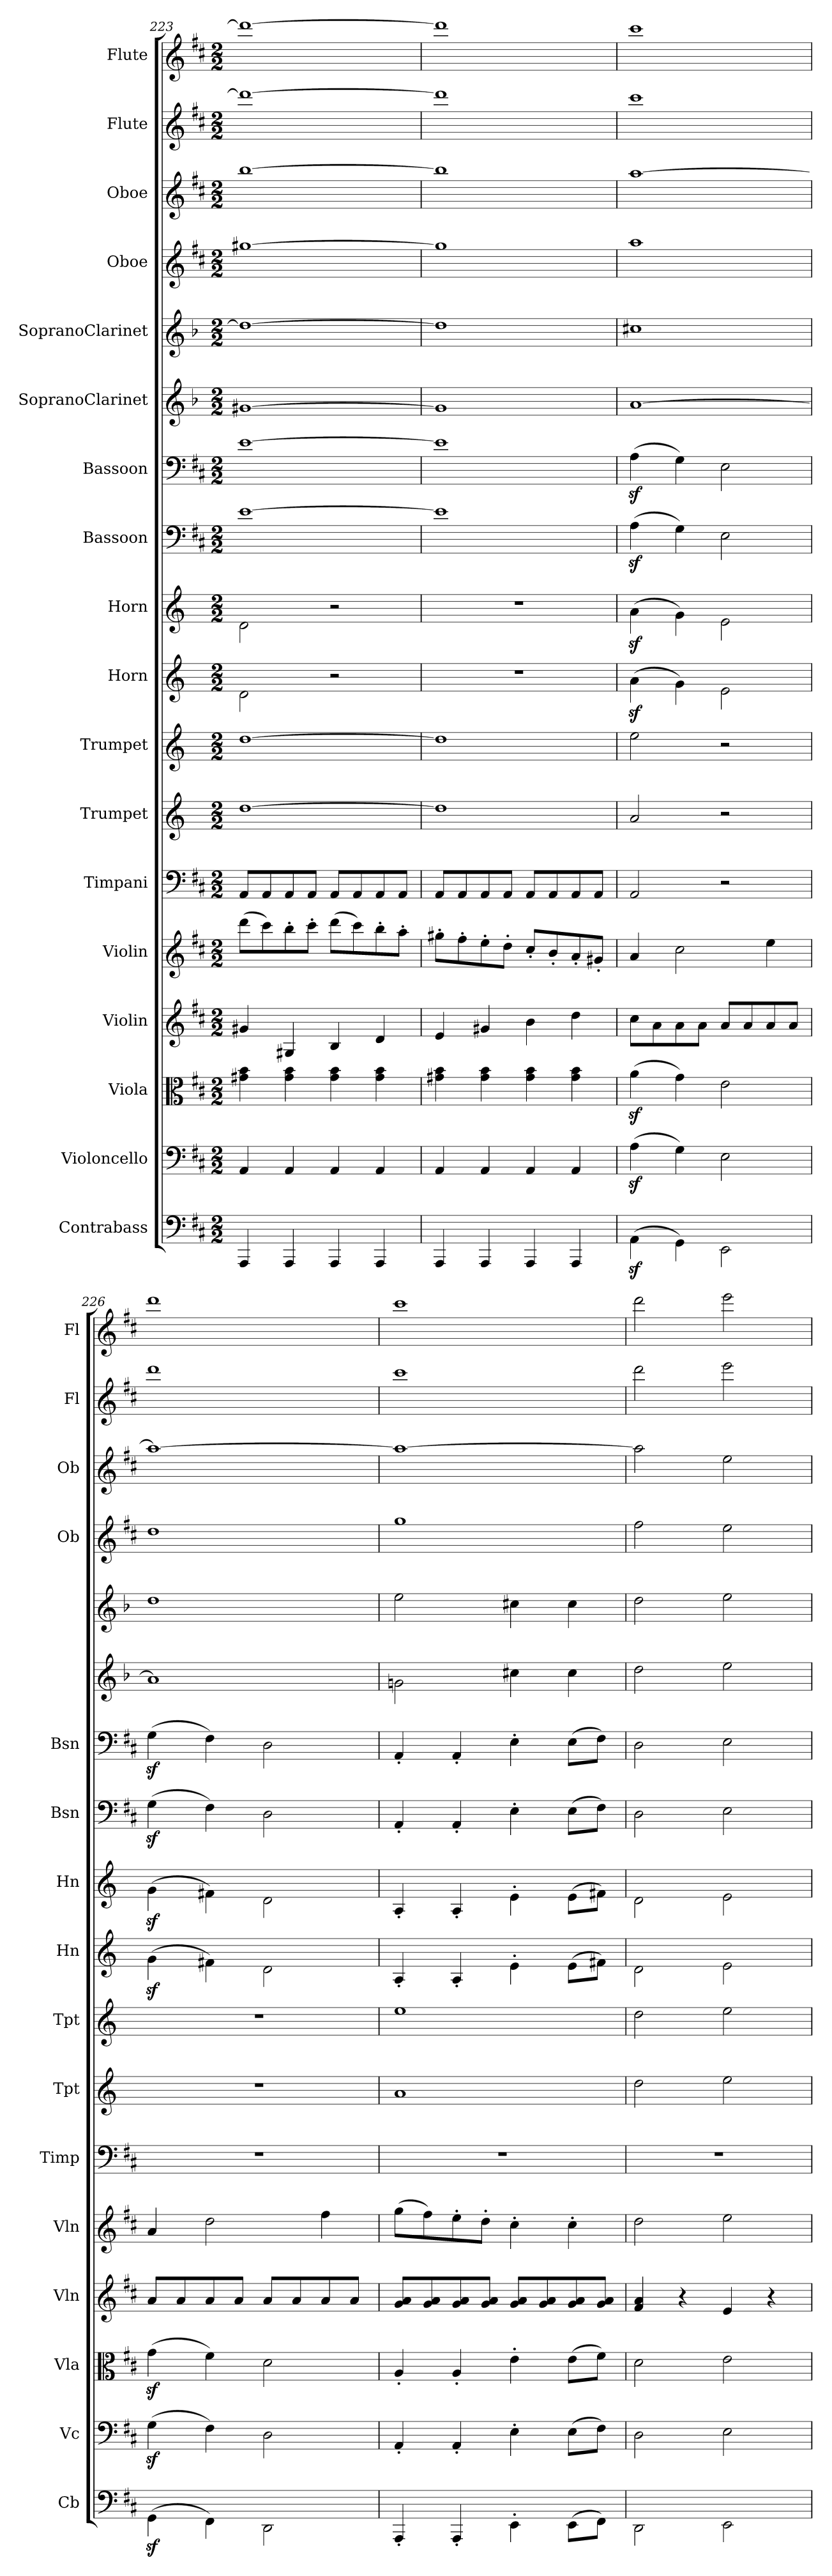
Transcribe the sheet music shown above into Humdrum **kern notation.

**kern	**kern	**kern	**kern	**kern	**kern	**kern	**kern	**kern	**kern	**kern	**kern	**kern	**kern	**kern	**kern	**kern	**kern
*part18	*part17	*part16	*part15	*part14	*part13	*part12	*part11	*part10	*part9	*part8	*part7	*part6	*part5	*part4	*part3	*part2	*part1
*staff18	*staff17	*staff16	*staff15	*staff14	*staff13	*staff12	*staff11	*staff10	*staff9	*staff8	*staff7	*staff6	*staff5	*staff4	*staff3	*staff2	*staff1
*I"Contrabass	*I"Violoncello	*I"Viola	*I"Violin	*I"Violin	*I"Timpani	*I"Trumpet	*I"Trumpet	*I"Horn	*I"Horn	*I"Bassoon	*I"Bassoon	*I"SopranoClarinet	*I"SopranoClarinet	*I"Oboe	*I"Oboe	*I"Flute	*I"Flute
*I'Cb	*I'Vc	*I'Vla	*I'Vln	*I'Vln	*I'Timp	*I'Tpt	*I'Tpt	*I'Hn	*I'Hn	*I'Bsn	*I'Bsn	*	*	*I'Ob	*I'Ob	*I'Fl	*I'Fl
*clefF4	*clefF4	*clefC3	*clefG2	*clefG2	*clefF4	*clefG2	*clefG2	*clefG2	*clefG2	*clefF4	*clefF4	*clefG2	*clefG2	*clefG2	*clefG2	*clefG2	*clefG2
*k[f#c#]	*k[f#c#]	*k[f#c#]	*k[f#c#]	*k[f#c#]	*k[f#c#]	*k[]	*k[]	*k[]	*k[]	*k[f#c#]	*k[f#c#]	*k[b-]	*k[b-]	*k[f#c#]	*k[f#c#]	*k[f#c#]	*k[f#c#]
*M2/2	*M2/2	*M2/2	*M2/2	*M2/2	*M2/2	*M2/2	*M2/2	*M2/2	*M2/2	*M2/2	*M2/2	*M2/2	*M2/2	*M2/2	*M2/2	*M2/2	*M2/2
=223	=223	=223	=223	=223	=223	=223	=223	=223	=223	=223	=223	=223	=223	=223	=223	=223	=223
4AAA/	4AA/	4g#X\ 4b\	4g#X/	(8ddd\L	8AA/L	[1dd\	[1dd\	2d\	2d\	[1e\	[1e\	[1g#X\	1dd\_	[1gg#X\	[1bb\	1ddd\_	1ddd\_
.	.	.	.	8ccc#\)	8AA/	.	.	.	.	.	.	.	.	.	.	.	.
4AAA/	4AA/	4g#\ 4b\	4G#X/	8bb'\	8AA/	.	.	.	.	.	.	.	.	.	.	.	.
.	.	.	.	8ccc#'\J	8AA/J	.	.	.	.	.	.	.	.	.	.	.	.
4AAA/	4AA/	4g#\ 4b\	4B/	(8ddd\L	8AA/L	.	.	2r	2r	.	.	.	.	.	.	.	.
.	.	.	.	8ccc#\)	8AA/	.	.	.	.	.	.	.	.	.	.	.	.
4AAA/	4AA/	4g#\ 4b\	4d/	8bb'\	8AA/	.	.	.	.	.	.	.	.	.	.	.	.
.	.	.	.	8aa'\J	8AA/J	.	.	.	.	.	.	.	.	.	.	.	.
=224	=224	=224	=224	=224	=224	=224	=224	=224	=224	=224	=224	=224	=224	=224	=224	=224	=224
4AAA/	4AA/	4g#X\ 4b\	4e/	8gg#X'\L	8AA/L	1dd\]	1dd\]	1r	1r	1e\]	1e\]	1g#\]	1dd\]	1gg#\]	1bb\]	1ddd\]	1ddd\]
.	.	.	.	8ff#'\	8AA/	.	.	.	.	.	.	.	.	.	.	.	.
4AAA/	4AA/	4g#\ 4b\	4g#X/	8ee'\	8AA/	.	.	.	.	.	.	.	.	.	.	.	.
.	.	.	.	8dd'\J	8AA/J	.	.	.	.	.	.	.	.	.	.	.	.
4AAA/	4AA/	4g#\ 4b\	4b\	8cc#'/L	8AA/L	.	.	.	.	.	.	.	.	.	.	.	.
.	.	.	.	8b'/	8AA/	.	.	.	.	.	.	.	.	.	.	.	.
4AAA/	4AA/	4g#\ 4b\	4dd\	8a'/	8AA/	.	.	.	.	.	.	.	.	.	.	.	.
.	.	.	.	8g#X'/J	8AA/J	.	.	.	.	.	.	.	.	.	.	.	.
=225	=225	=225	=225	=225	=225	=225	=225	=225	=225	=225	=225	=225	=225	=225	=225	=225	=225
(4AAz\	(4Az\	(4az\	8cc#\L	4a/	2AA/	2a/	2ee\	(4az\	(4az\	(4Az\	(4Az\	[1a\	1cc#X\	1aa\	[1aa\	1ccc#\	1ccc#\
.	.	.	8a\	.	.	.	.	.	.	.	.	.	.	.	.	.	.
4GG\)	4G\)	4g\)	8a\	2cc#\	.	.	.	4g\)	4g\)	4G\)	4G\)	.	.	.	.	.	.
.	.	.	8a\J	.	.	.	.	.	.	.	.	.	.	.	.	.	.
2EE\	2E\	2e\	8a/L	.	2r	2r	2r	2e\	2e\	2E\	2E\	.	.	.	.	.	.
.	.	.	8a/	.	.	.	.	.	.	.	.	.	.	.	.	.	.
.	.	.	8a/	4ee\	.	.	.	.	.	.	.	.	.	.	.	.	.
.	.	.	8a/J	.	.	.	.	.	.	.	.	.	.	.	.	.	.
=226	=226	=226	=226	=226	=226	=226	=226	=226	=226	=226	=226	=226	=226	=226	=226	=226	=226
(4GGz\	(4Gz\	(4gz\	8a/L	4a/	1r	1r	1r	(4gz\	(4gz\	(4Gz\	(4Gz\	1a\]	1dd\	1dd\	1aa\_	1ddd\	1ddd\
.	.	.	8a/	.	.	.	.	.	.	.	.	.	.	.	.	.	.
4FF#\)	4F#\)	4f#\)	8a/	2dd\	.	.	.	4f#X\)	4f#X\)	4F#\)	4F#\)	.	.	.	.	.	.
.	.	.	8a/J	.	.	.	.	.	.	.	.	.	.	.	.	.	.
2DD\	2D\	2d\	8a/L	.	.	.	.	2d\	2d\	2D\	2D\	.	.	.	.	.	.
.	.	.	8a/	.	.	.	.	.	.	.	.	.	.	.	.	.	.
.	.	.	8a/	4ff#\	.	.	.	.	.	.	.	.	.	.	.	.	.
.	.	.	8a/J	.	.	.	.	.	.	.	.	.	.	.	.	.	.
=227	=227	=227	=227	=227	=227	=227	=227	=227	=227	=227	=227	=227	=227	=227	=227	=227	=227
4AAA'/	4AA'/	4A'/	8g/ 8a/L	(8gg\L	1r	1a/	1ee\	4A'/	4A'/	4AA'/	4AA'/	2gn\	2ee\	1gg\	1aa\_	1ccc#\	1ccc#\
.	.	.	8g/ 8a/	8ff#\)	.	.	.	.	.	.	.	.	.	.	.	.	.
4AAA'/	4AA'/	4A'/	8g/ 8a/	8ee'\	.	.	.	4A'/	4A'/	4AA'/	4AA'/	.	.	.	.	.	.
.	.	.	8g/ 8a/J	8dd'\J	.	.	.	.	.	.	.	.	.	.	.	.	.
4EE'\	4E'\	4e'\	8g/ 8a/L	4cc#'\	.	.	.	4e'\	4e'\	4E'\	4E'\	4cc#X\	4cc#X\	.	.	.	.
.	.	.	8g/ 8a/	.	.	.	.	.	.	.	.	.	.	.	.	.	.
(8EE\L	(8E\L	(8e\L	8g/ 8a/	4cc#'\	.	.	.	(8e\L	(8e\L	(8E\L	(8E\L	4cc#\	4cc#\	.	.	.	.
8FF#\J)	8F#\J)	8f#\J)	8g/ 8a/J	.	.	.	.	8f#X\J)	8f#X\J)	8F#\J)	8F#\J)	.	.	.	.	.	.
=228	=228	=228	=228	=228	=228	=228	=228	=228	=228	=228	=228	=228	=228	=228	=228	=228	=228
2DD\	2D\	2d\	4f#/ 4a/	2dd\	1r	2dd\	2dd\	2d\	2d\	2D\	2D\	2dd\	2dd\	2ff#\	2aa\]	2ddd\	2ddd\
.	.	.	4r	.	.	.	.	.	.	.	.	.	.	.	.	.	.
2EE\	2E\	2e\	4e/	2ee\	.	2ee\	2ee\	2e\	2e\	2E\	2E\	2ee\	2ee\	2ee\	2ee\	2eee\	2eee\
.	.	.	4r	.	.	.	.	.	.	.	.	.	.	.	.	.	.
=	=	=	=	=	=	=	=	=	=	=	=	=	=	=	=	=	=
*-	*-	*-	*-	*-	*-	*-	*-	*-	*-	*-	*-	*-	*-	*-	*-	*-	*-
